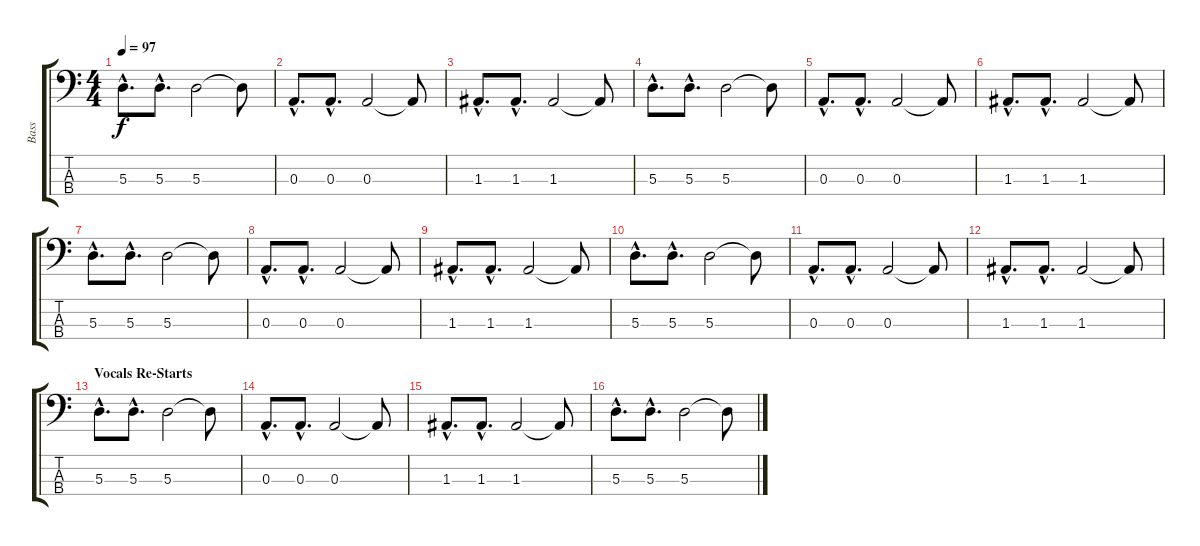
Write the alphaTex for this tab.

\track ("Bass" "Bass") {instrument electricbassfinger}
\staff {score tabs}
\tuning (G2 D2 A1 E1) {hide}
\ts (4 4)
\tempo 97
\clef f4
\ks c
5.3{hac}.8{d dy f} 5.3{hac}.8{d} 5.3.2 5.3{t}.8 |
0.3{hac}.8{d} 0.3{hac}.8{d} 0.3.2 0.3{t}.8 |
1.3{hac}.8{d} 1.3{hac}.8{d} 1.3.2 1.3{t}.8 |
5.3{hac}.8{d} 5.3{hac}.8{d} 5.3.2 5.3{t}.8 |
0.3{hac}.8{d} 0.3{hac}.8{d} 0.3.2 0.3{t}.8 |
1.3{hac}.8{d} 1.3{hac}.8{d} 1.3.2 1.3{t}.8 |
5.3{hac}.8{d} 5.3{hac}.8{d} 5.3.2 5.3{t}.8 |
0.3{hac}.8{d} 0.3{hac}.8{d} 0.3.2 0.3{t}.8 |
1.3{hac}.8{d} 1.3{hac}.8{d} 1.3.2 1.3{t}.8 |
5.3{hac}.8{d} 5.3{hac}.8{d} 5.3.2 5.3{t}.8 |
0.3{hac}.8{d} 0.3{hac}.8{d} 0.3.2 0.3{t}.8 |
1.3{hac}.8{d} 1.3{hac}.8{d} 1.3.2 1.3{t}.8 |
\section ("" "Vocals Re-Starts")
5.3{hac}.8{d} 5.3{hac}.8{d} 5.3.2 5.3{t}.8 |
0.3{hac}.8{d} 0.3{hac}.8{d} 0.3.2 0.3{t}.8 |
1.3{hac}.8{d} 1.3{hac}.8{d} 1.3.2 1.3{t}.8 |
5.3{hac}.8{d} 5.3{hac}.8{d} 5.3.2 5.3{t}.8
